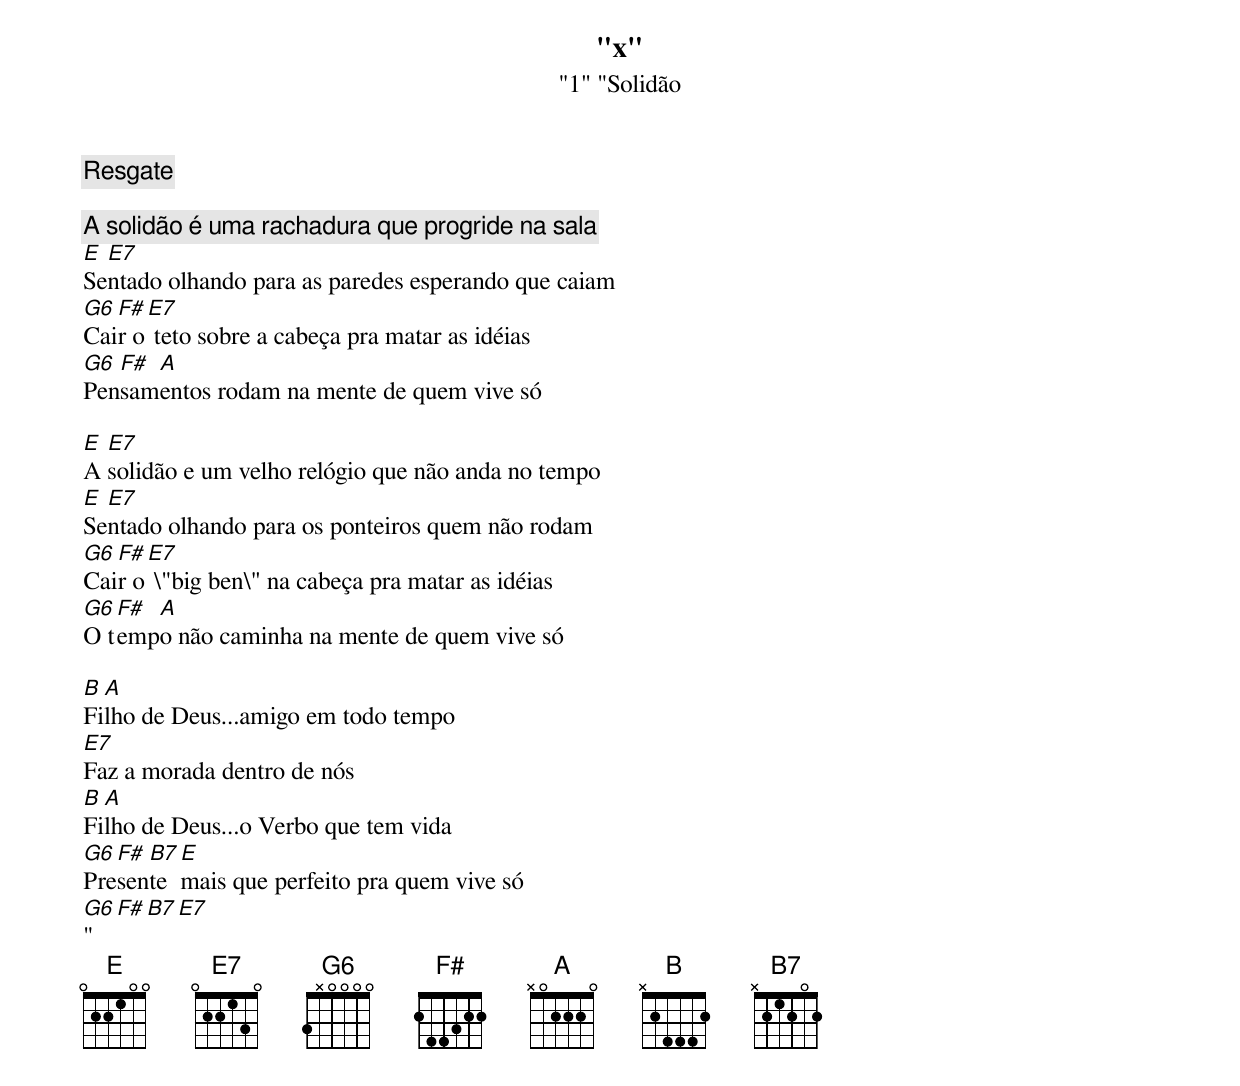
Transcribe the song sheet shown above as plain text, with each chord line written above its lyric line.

"x"
"1" "Solidão
Resgate

A solidão é uma rachadura que progride na sala
E E7
Sentado olhando para as paredes esperando que caiam
G6 F# E7
Cair o teto sobre a cabeça pra matar as idéias
G6 F# A
Pensamentos rodam na mente de quem vive só

E E7
A solidão e um velho relógio que não anda no tempo
E E7
Sentado olhando para os ponteiros quem não rodam
G6 F# E7
Cair o \"big ben\" na cabeça pra matar as idéias
G6 F# A
O tempo não caminha na mente de quem vive só

B A
Filho de Deus...amigo em todo tempo
E7
Faz a morada dentro de nós
B A
Filho de Deus...o Verbo que tem vida
G6 F# B7 E
Presente mais que perfeito pra quem vive só
G6 F# B7 E7
"
